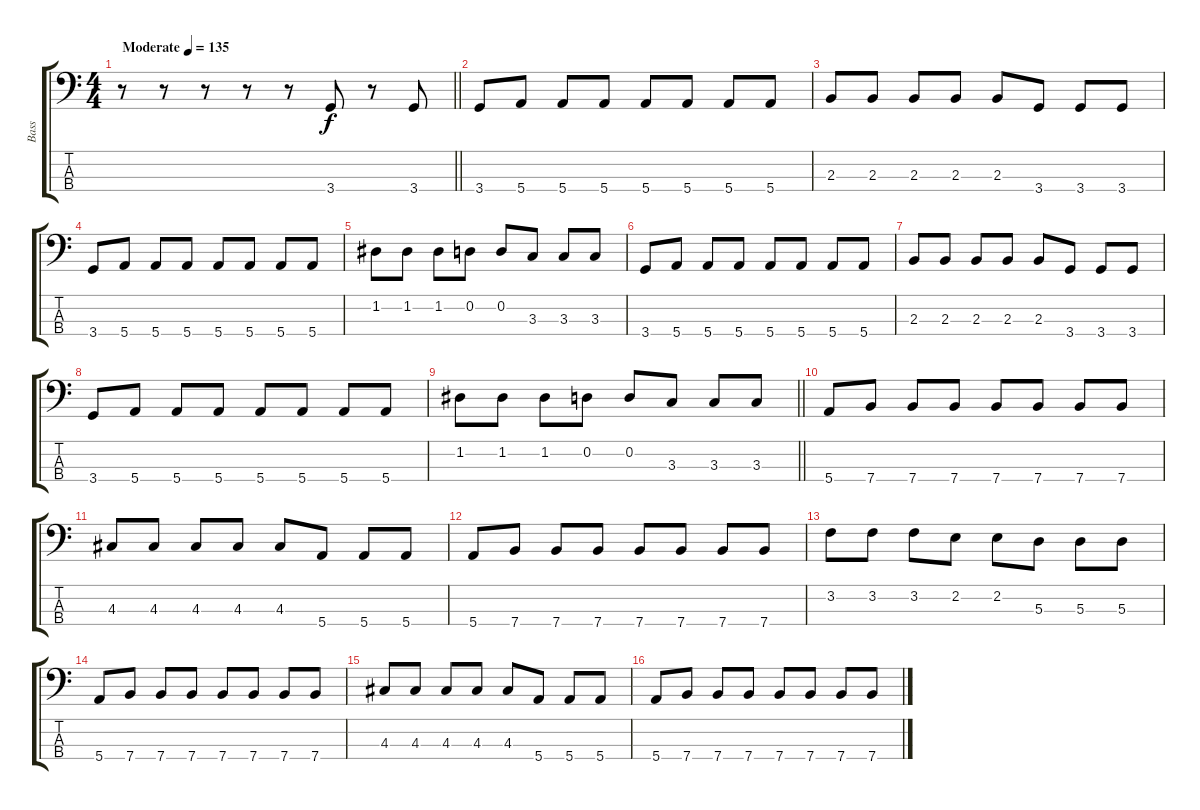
\track ("Bass" "Bass") {instrument electricbassfinger}
\staff {score tabs}
\tuning (G2 D2 A1 E1) {hide}
\ts (4 4)
\tempo (135 "Moderate")
\clef f4
\barLineRight lightlight
\ks c
r.8{dy f instrument electricbassfinger} r.8 r.8 r.8 r.8 3.4.8 r.8 3.4.8 |
\section ("" "")
3.4.8 5.4.8 5.4.8 5.4.8 5.4.8 5.4.8 5.4.8 5.4.8 |
2.3.8 2.3.8 2.3.8 2.3.8 2.3.8 3.4.8 3.4.8 3.4.8 |
3.4.8 5.4.8 5.4.8 5.4.8 5.4.8 5.4.8 5.4.8 5.4.8 |
1.2.8 1.2.8 1.2.8 0.2.8 0.2.8 3.3.8 3.3.8 3.3.8 |
3.4.8 5.4.8 5.4.8 5.4.8 5.4.8 5.4.8 5.4.8 5.4.8 |
2.3.8 2.3.8 2.3.8 2.3.8 2.3.8 3.4.8 3.4.8 3.4.8 |
3.4.8 5.4.8 5.4.8 5.4.8 5.4.8 5.4.8 5.4.8 5.4.8 |
\barLineRight lightlight
1.2.8 1.2.8 1.2.8 0.2.8 0.2.8 3.3.8 3.3.8 3.3.8 |
\section ("" "")
5.4.8 7.4.8 7.4.8 7.4.8 7.4.8 7.4.8 7.4.8 7.4.8 |
4.3.8 4.3.8 4.3.8 4.3.8 4.3.8 5.4.8 5.4.8 5.4.8 |
5.4.8 7.4.8 7.4.8 7.4.8 7.4.8 7.4.8 7.4.8 7.4.8 |
3.2.8 3.2.8 3.2.8 2.2.8 2.2.8 5.3.8 5.3.8 5.3.8 |
5.4.8 7.4.8 7.4.8 7.4.8 7.4.8 7.4.8 7.4.8 7.4.8 |
4.3.8 4.3.8 4.3.8 4.3.8 4.3.8 5.4.8 5.4.8 5.4.8 |
5.4.8 7.4.8 7.4.8 7.4.8 7.4.8 7.4.8 7.4.8 7.4.8
